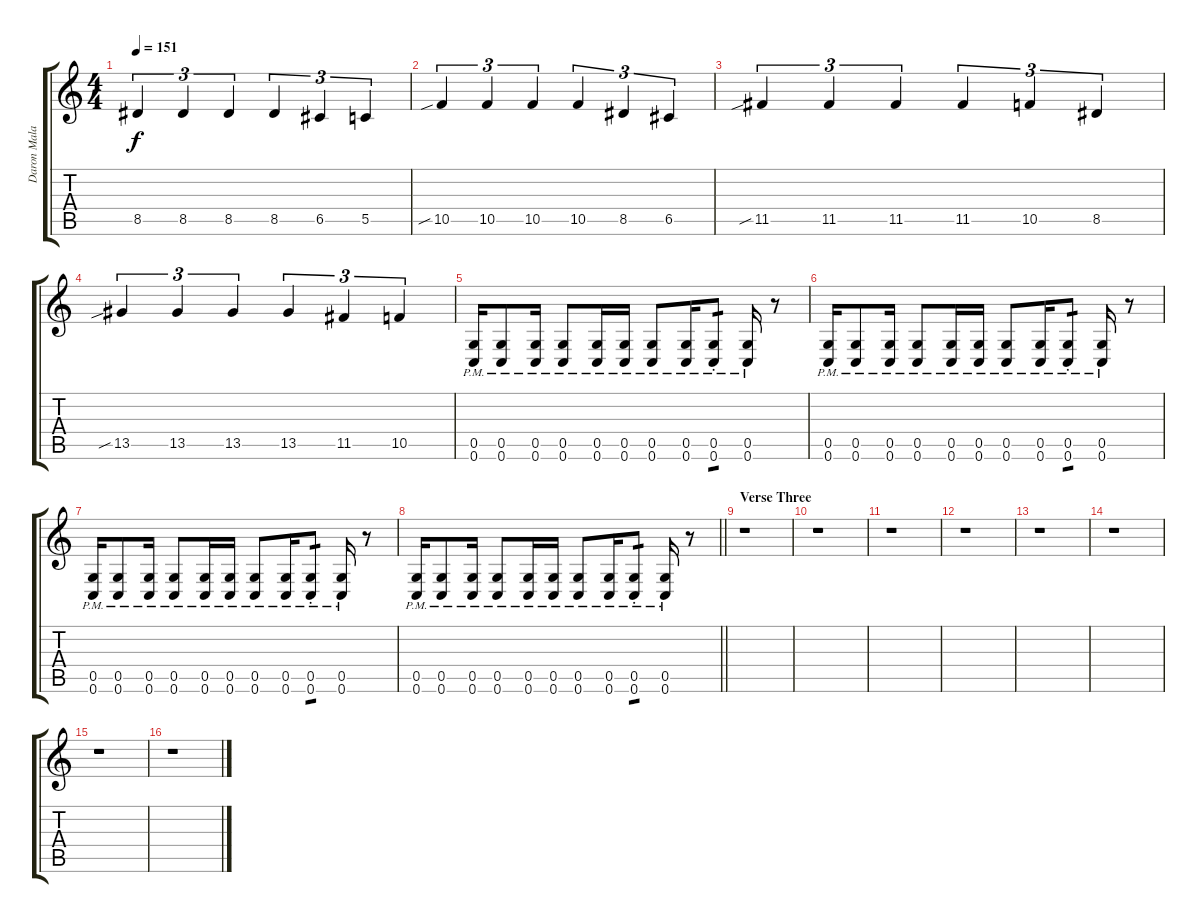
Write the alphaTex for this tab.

\track ("Daron Malakian" "Daron Mala") {instrument distortionguitar}
\staff {score tabs}
\tuning (D4 A3 F3 C3 G2 C2) {hide}
\ts (4 4)
\tempo 151
\clef g2
\ks c
8.5.4{tu (3 2) dy f} 8.5.4{tu (3 2)} 8.5.4{tu (3 2)} 8.5.4{tu (3 2)} 6.5.4{tu (3 2)} 5.5.4{tu (3 2)} |
10.5{sib}.4{tu (3 2)} 10.5.4{tu (3 2)} 10.5.4{tu (3 2)} 10.5.4{tu (3 2)} 8.5.4{tu (3 2)} 6.5.4{tu (3 2)} |
11.5{sib}.4{tu (3 2)} 11.5.4{tu (3 2)} 11.5.4{tu (3 2)} 11.5.4{tu (3 2)} 10.5.4{tu (3 2)} 8.5.4{tu (3 2)} |
13.5{sib}.4{tu (3 2)} 13.5.4{tu (3 2)} 13.5.4{tu (3 2)} 13.5.4{tu (3 2)} 11.5.4{tu (3 2)} 10.5.4{tu (3 2)} |
(0.5{pm} 0.6{pm}).16 (0.5{pm} 0.6{pm}).8 (0.5{pm} 0.6{pm}).16 (0.5{pm} 0.6{pm}).8 (0.5{pm} 0.6{pm}).16 (0.5{pm} 0.6{pm}).16 (0.5{pm} 0.6{pm}).8 (0.5{pm} 0.6{pm}).16 (0.5{pm} 0.6{pm st}).8{tp 1} (0.5{pm} 0.6{pm}).16 r.8 |
(0.5{pm} 0.6{pm}).16 (0.5{pm} 0.6{pm}).8 (0.5{pm} 0.6{pm}).16 (0.5{pm} 0.6{pm}).8 (0.5{pm} 0.6{pm}).16 (0.5{pm} 0.6{pm}).16 (0.5{pm} 0.6{pm}).8 (0.5{pm} 0.6{pm}).16 (0.5{pm} 0.6{pm st}).8{tp 1} (0.5{pm} 0.6{pm}).16 r.8 |
(0.5{pm} 0.6{pm}).16 (0.5{pm} 0.6{pm}).8 (0.5{pm} 0.6{pm}).16 (0.5{pm} 0.6{pm}).8 (0.5{pm} 0.6{pm}).16 (0.5{pm} 0.6{pm}).16 (0.5{pm} 0.6{pm}).8 (0.5{pm} 0.6{pm}).16 (0.5{pm} 0.6{pm st}).8{tp 1} (0.5{pm} 0.6{pm}).16 r.8 |
\barLineRight lightlight
(0.5{pm} 0.6{pm}).16 (0.5{pm} 0.6{pm}).8 (0.5{pm} 0.6{pm}).16 (0.5{pm} 0.6{pm}).8 (0.5{pm} 0.6{pm}).16 (0.5{pm} 0.6{pm}).16 (0.5{pm} 0.6{pm}).8 (0.5{pm} 0.6{pm}).16 (0.5{pm} 0.6{pm st}).8{tp 1} (0.5{pm} 0.6{pm}).16 r.8 |
\section ("" "Verse Three")
r.1 |
r.1 |
r.1 |
r.1 |
r.1 |
r.1 |
r.1 |
r.1
